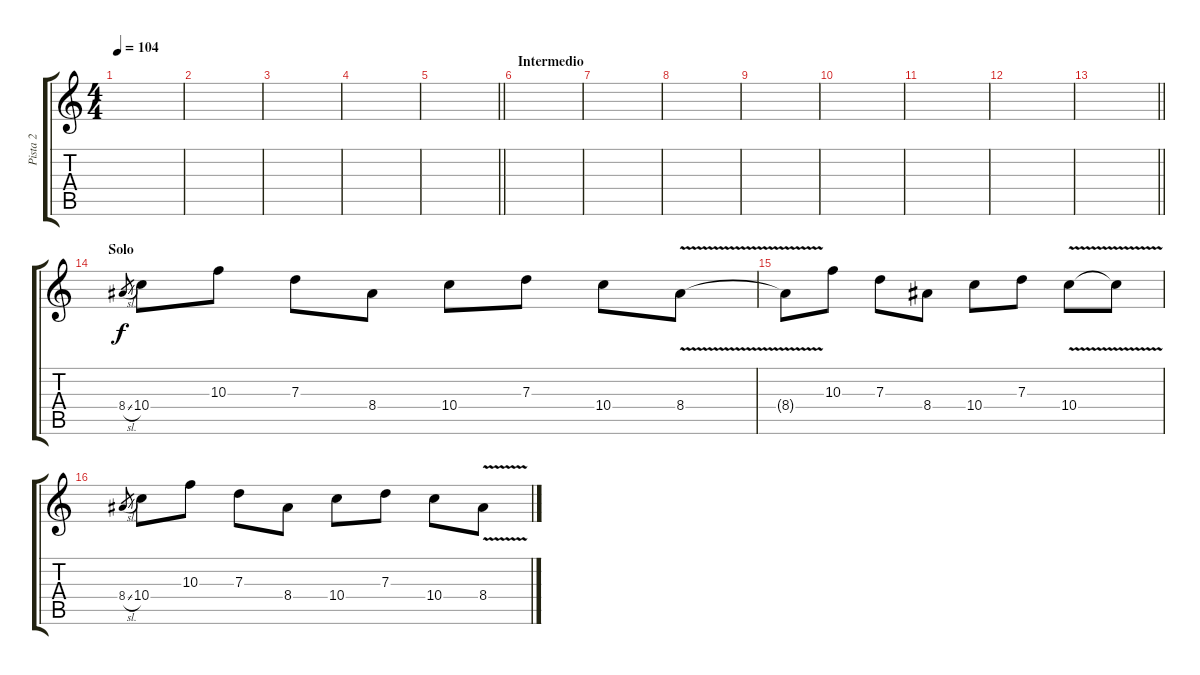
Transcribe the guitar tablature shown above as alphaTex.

\track ("Pista 2" "Pista 2") {instrument distortionguitar}
\staff {score tabs}
\tuning (E4 B3 G3 D3 A2 E2) {hide}
\ts (4 4)
\tempo 104
\clef g2
\ks c
|
|
|
|
\barLineRight lightlight
|
\section ("" "Intermedio")
|
|
|
|
|
|
|
\barLineRight lightlight
|
\section ("" "Solo")
8.4{sl}.8{gr} 10.4.8 10.3.8 7.3.8 8.4.8 10.4.8 7.3.8 10.4.8 8.4{v}.8 |
8.4{t}.8 10.3.8 7.3.8 8.4.8 10.4.8 7.3.8 10.4{v}.8 10.4{t}.8 |
8.4{sl}.8{gr} 10.4.8 10.3.8 7.3.8 8.4.8 10.4.8 7.3.8 10.4.8 8.4{v}.8
